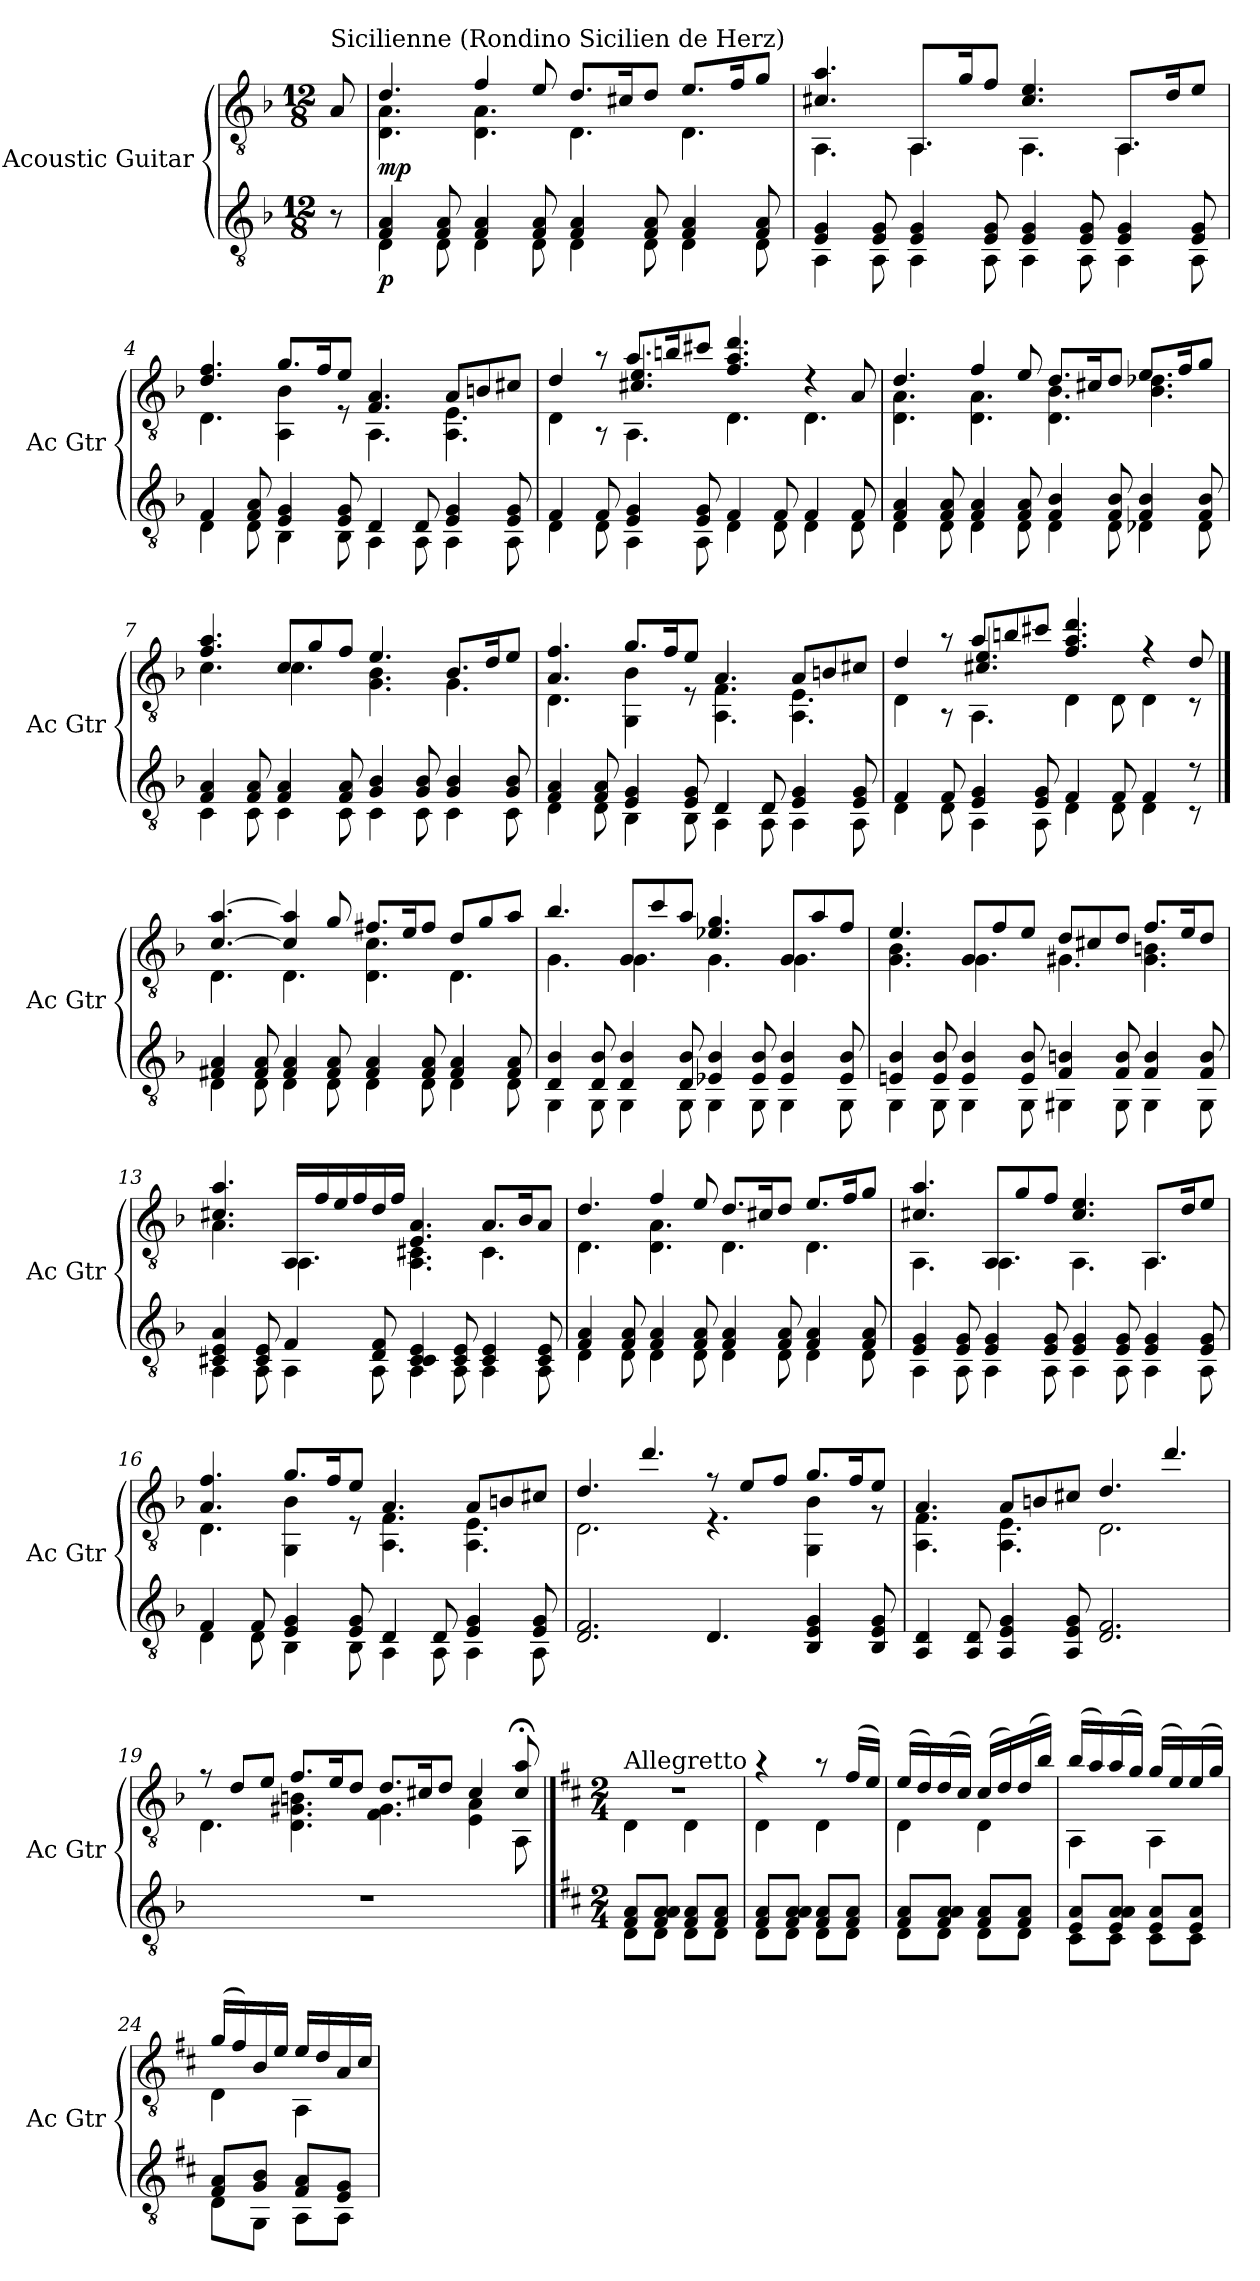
**kern	**dynam	**kern	**dynam
*part2	*part2	*part1	*part1
*staff2	*staff2	*staff1	*staff1
*I"Acoustic Guitar	*	*I"Acoustic Guitar	*
*I'Ac Gtr	*	*I'Ac Gtr	*
*clefGv2	*	*clefGv2	*
*k[b-]	*	*k[b-]	*
*F:	*	*F:	*
*M12/8	*	*M12/8	*
=1	=1	=1	=1
!	!	!LO:TX:a:t=Sicilienne (Rondino Sicilien de Herz)	!
8r	.	8A/	.
=2	=2	=2	=2
*^	*	*^	*
!	!	!LO:DY:b	!	!	!LO:DY:b
4F/ 4A/	4D\	p	4.d/	4.D\ 4.A\	mp
8F/ 8A/	8D\	.	.	.	.
4F/ 4A/	4D\	.	4f/	4.D\ 4.A\	.
8F/ 8A/	8D\	.	8e/	.	.
4F/ 4A/	4D\	.	8.d/L	4.D\	.
.	.	.	16c#X/K	.	.
8F/ 8A/	8D\	.	8d/J	.	.
4F/ 4A/	4D\	.	8.e/L	4.D\	.
.	.	.	16f/K	.	.
8F/ 8A/	8D\	.	8g/J	.	.
=3	=3	=3	=3	=3	=3
4E/ 4G/	4AA\	.	4.c#X/ 4.a/	4.AA\	.
8E/ 8G/	8AA\	.	.	.	.
4E/ 4G/	4AA\	.	8.AA/L	4.AA\	.
.	.	.	16g/K	.	.
8E/ 8G/	8AA\	.	8f/J	.	.
4E/ 4G/	4AA\	.	4.c#/ 4.e/	4.AA\	.
8E/ 8G/	8AA\	.	.	.	.
4E/ 4G/	4AA\	.	8.AA/L	4.AA\	.
.	.	.	16d/K	.	.
8E/ 8G/	8AA\	.	8e/J	.	.
!!LO:LB:g=z	!!
=4	=4	=4	=4	=4	=4
4F/	4D\	.	4.d/ 4.f/	4.D\	.
8F/ 8A/	8D\	.	.	.	.
4E/ 4G/	4BB-\	.	8.g/L	4AA\ 4B-\	.
.	.	.	16f/K	.	.
8E/ 8G/	8BB-\	.	8e/J	8rE	.
4D/	4AA\	.	4.F/ 4.A/	4.AA\	.
8D/	8AA\	.	.	.	.
4E/ 4G/	4AA\	.	8A/L	4.AA\ 4.E\	.
.	.	.	8Bn/	.	.
8E/ 8G/	8AA\	.	8c#X/J	.	.
=5	=5	=5	=5	=5	=5
*	*	*	*	*^	*
4F/	4D\	.	4d/	4D\	4.ryy	.
8F/	8D\	.	8r	8r	.	.
4E/ 4G/	4AA\	.	8.a/L	4.AA\	4.c#X/ 4.e/	.
.	.	.	16bn/K	.	.	.
8E/ 8G/	8AA\	.	8cc#X/J	.	.	.
4F/	4D\	.	4.f/ 4.a/ 4.dd/	4.D\	2.ryy	.
8F/	8D\	.	.	.	.	.
4F/	4D\	.	4r	4.D\	.	.
8F/	8D\	.	8A/	.	.	.
*	*	*	*	*v	*v	*
!!LO:LB:g=z
=6	=6	=6	=6	=6	=6
4F/ 4A/	4D\	.	4.d/	4.D\ 4.A\	.
8F/ 8A/	8D\	.	.	.	.
4F/ 4A/	4D\	.	4f/	4.D\ 4.A\	.
8F/ 8A/	8D\	.	8e/	.	.
4F/ 4B-/	4D\	.	8.d/L	4.D\ 4.B-\	.
.	.	.	16c#X/K	.	.
8F/ 8B-/	8D\	.	8d/J	.	.
4F/ 4B-/	4D-X\	.	8.e/L	4.B-\ 4.d-X\	.
.	.	.	16f/K	.	.
8F/ 8B-/	8D-\	.	8g/J	.	.
=7	=7	=7	=7	=7	=7
4F/ 4A/	4C\	.	4.f/ 4.a/	4.c\	.
8F/ 8A/	8C\	.	.	.	.
4F/ 4A/	4C\	.	8c/L	4.c\	.
.	.	.	8g/	.	.
8F/ 8A/	8C\	.	8f/J	.	.
4G/ 4B-/	4C\	.	4.e/	4.G\ 4.B-\	.
8G/ 8B-/	8C\	.	.	.	.
4G/ 4B-/	4C\	.	8.B-/L	4.G\	.
.	.	.	16d/K	.	.
8G/ 8B-/	8C\	.	8e/J	.	.
!!LO:LB:g=z	!!
=8	=8	=8	=8	=8	=8
4F/ 4A/	4D\	.	4.A/ 4.f/	4.D\	.
8F/ 8A/	8D\	.	.	.	.
4E/ 4G/	4BB-\	.	8.g/L	4GG\ 4B-\	.
.	.	.	16f/K	.	.
8E/ 8G/	8BB-\	.	8e/J	8rE	.
4D/	4AA\	.	4.A/	4.AA\ 4.F\	.
8D/	8AA\	.	.	.	.
4E/ 4G/	4AA\	.	8A/L	4.AA\ 4.E\	.
.	.	.	8Bn/	.	.
8E/ 8G/	8AA\	.	8c#X/J	.	.
=9	=9	=9	=9	=9	=9
*	*	*	*	*^	*
4F/	4D\	.	4d/	4D\	4.ryy	.
8F/	8D\	.	8r	8r	.	.
4E/ 4G/	4AA\	.	8a/L	4.AA\	4.c#X/ 4.e/	.
.	.	.	8bn/	.	.	.
8E/ 8G/	8AA\	.	8cc#X/J	.	.	.
4F/	4D\	.	4.f/ 4.a/ 4.dd/	4D\	2.ryy	.
8F/	8D\	.	.	8D\	.	.
4F/	4D\	.	4r	4D\	.	.
8r	8r	.	8d/	8rC	.	.
*	*	*	*	*v	*v	*
!!LO:PB:g=z
==10	==10	==10	==10	==10	==10
4F#X/ 4A/	4D\	.	[4.c/ [4.a/	4.D\	.
8F#/ 8A/	8D\	.	.	.	.
4F#/ 4A/	4D\	.	4c/] 4a/]	4.D\	.
8F#/ 8A/	8D\	.	8g/	.	.
4F#/ 4A/	4D\	.	8.f#X/L	4.D\ 4.c\	.
.	.	.	16e/K	.	.
8F#/ 8A/	8D\	.	8f#/J	.	.
4F#/ 4A/	4D\	.	8d/L	4.D\	.
.	.	.	8g/	.	.
8F#/ 8A/	8D\	.	8a/J	.	.
=11	=11	=11	=11	=11	=11
4D/ 4B-/	4GG\	.	4.b-/	4.G\	.
8D/ 8B-/	8GG\	.	.	.	.
4D/ 4B-/	4GG\	.	8G/L	4.G\	.
.	.	.	8cc/	.	.
8D/ 8B-/	8GG\	.	8a/J	.	.
4E-X/ 4B-/	4GG\	.	4.e-X/ 4.g/	4.G\	.
8E-/ 8B-/	8GG\	.	.	.	.
4E-/ 4B-/	4GG\	.	8G/L	4.G\	.
.	.	.	8a/	.	.
8E-/ 8B-/	8GG\	.	8f/J	.	.
!!LO:LB:g=z	!!
=12	=12	=12	=12	=12	=12
4En/ 4B-/	4GG\	.	4.e/	4.G\ 4.B-\	.
8E/ 8B-/	8GG\	.	.	.	.
4E/ 4B-/	4GG\	.	8G/L	4.G\	.
.	.	.	8f/	.	.
8E/ 8B-/	8GG\	.	8e/J	.	.
4F/ 4Bn/	4GG#X\	.	8d/L	4.G#X\	.
.	.	.	8c#X/	.	.
8F/ 8B/	8GG#\	.	8d/J	.	.
4F/ 4B/	4GG#\	.	8.f/L	4.G#\ 4.Bn\	.
.	.	.	16e/K	.	.
8F/ 8B/	8GG#\	.	8d/J	.	.
=13	=13	=13	=13	=13	=13
4C#X/ 4E/ 4A/	4AA\	.	4.c#X/ 4.a/	4.A\	.
8C#/ 8E/	8AA\	.	.	.	.
4F/	4AA\	.	16AA/LL	4.AA\	.
.	.	.	16f/	.	.
.	.	.	16e/	.	.
.	.	.	16f/	.	.
8D/ 8F/	8AA\	.	16d/	.	.
.	.	.	16f/JJ	.	.
4C#/ 4C#/ 4E/	4AA\	.	4.E/ 4.A/	4.AA\ 4.C#X\	.
8C#/ 8E/	8AA\	.	.	.	.
4C#/ 4E/	4AA\	.	8.A/L	4.C#\	.
.	.	.	16B-/K	.	.
8C#/ 8E/	8AA\	.	8A/J	.	.
!!LO:LB:g=z	!!
=14	=14	=14	=14	=14	=14
4F/ 4A/	4D\	.	4.d/	4.D\	.
8F/ 8A/	8D\	.	.	.	.
4F/ 4A/	4D\	.	4f/	4.D\ 4.A\	.
8F/ 8A/	8D\	.	8e/	.	.
4F/ 4A/	4D\	.	8.d/L	4.D\	.
.	.	.	16c#X/K	.	.
8F/ 8A/	8D\	.	8d/J	.	.
4F/ 4A/	4D\	.	8.e/L	4.D\	.
.	.	.	16f/K	.	.
8F/ 8A/	8D\	.	8g/J	.	.
=15	=15	=15	=15	=15	=15
4E/ 4G/	4AA\	.	4.c#X/ 4.a/	4.AA\	.
8E/ 8G/	8AA\	.	.	.	.
4E/ 4G/	4AA\	.	8AA/L	4.AA\	.
.	.	.	8g/	.	.
8E/ 8G/	8AA\	.	8f/J	.	.
4E/ 4G/	4AA\	.	4.c#/ 4.e/	4.AA\	.
8E/ 8G/	8AA\	.	.	.	.
4E/ 4G/	4AA\	.	8.AA/L	4.AA\	.
.	.	.	16d/K	.	.
8E/ 8G/	8AA\	.	8e/J	.	.
!!LO:LB:g=z	!!
=16	=16	=16	=16	=16	=16
4F/	4D\	.	4.A/ 4.f/	4.D\	.
8F/	8D\	.	.	.	.
4E/ 4G/	4BB-\	.	8.g/L	4GG\ 4B-\	.
.	.	.	16f/K	.	.
8E/ 8G/	8BB-\	.	8e/J	8rE	.
4D/	4AA\	.	4.A/	4.AA\ 4.F\	.
8D/	8AA\	.	.	.	.
4E/ 4G/	4AA\	.	8A/L	4.AA\ 4.E\	.
.	.	.	8Bn/	.	.
8E/ 8G/	8AA\	.	8c#X/J	.	.
*v	*v	*	*	*	*
=17	=17	=17	=17	=17
2.D/ 2.F/	.	4.d/	2.D\	.
.	.	4.dd/	.	.
4.D/	.	8rf	4.rE	.
.	.	8e/L	.	.
.	.	8f/J	.	.
4BB-/ 4E/ 4G/	.	8.g/L	4GG\ 4B-\	.
.	.	16f/K	.	.
8BB-/ 8E/ 8G/	.	8e/J	8rG	.
!!LO:PB:g=z	!!
=18	=18	=18	=18	=18
4AA/ 4D/	.	4.A/	4.AA\ 4.F\	.
8AA/ 8D/	.	.	.	.
4AA/ 4E/ 4G/	.	8A/L	4.AA\ 4.E\	.
.	.	8Bn/	.	.
8AA/ 8E/ 8G/	.	8c#X/J	.	.
2.D/ 2.F/	.	4.d/	2.D\	.
.	.	4.dd/	.	.
=19	=19	=19	=19	=19
1.r	.	8r	4.D\	.
.	.	8d/L	.	.
.	.	8e/J	.	.
.	.	8.f/L	4.D\ 4.G#X\ 4.Bn\	.
.	.	16e/K	.	.
.	.	8d/J	.	.
.	.	8.d/L	4.F\ 4.G#\	.
.	.	16c#X/K	.	.
.	.	8d/J	.	.
.	.	4c#/	4E\ 4A\	.
.	.	8c#/;< 8a/;<	8AA\	.
!!LO:LB:g=z	!!
==20	==20	==20	==20	==20
*k[f#c#]	*	*k[f#c#]	*	*
*D:	*	*D:	*	*
*M2/4	*	*M2/4	*	*
*^	*	*	*	*
!	!	!	!LO:TX:a:t=Allegretto	!	!
8F#/ 8A/L	8D\L	.	2r	4D\	.
8F#/ 8A/ 8A/J	8D\J	.	.	.	.
8F#/ 8A/L	8D\L	.	.	4D\	.
8F#/ 8A/J	8D\J	.	.	.	.
=21	=21	=21	=21	=21	=21
8F#/ 8A/L	8D\L	.	4r	4D\	.
8F#/ 8A/ 8A/J	8D\J	.	.	.	.
8F#/ 8A/L	8D\L	.	8r	4D\	.
8F#/ 8A/J	8D\J	.	(16f#/LL	.	.
.	.	.	16e/JJ)	.	.
=22	=22	=22	=22	=22	=22
8F#/ 8A/L	8D\L	.	(16e/LL	4D\	.
.	.	.	16d/)	.	.
8F#/ 8A/ 8A/J	8D\J	.	(16d/	.	.
.	.	.	16c#/JJ)	.	.
8F#/ 8A/L	8D\L	.	(16c#/LL	4D\	.
.	.	.	16d/)	.	.
8F#/ 8A/J	8D\J	.	(16d/	.	.
.	.	.	16b/JJ)	.	.
=23	=23	=23	=23	=23	=23
8E/ 8A/L	8C#\L	.	(16b/LL	4AA\	.
.	.	.	16a/)	.	.
8E/ 8A/ 8A/J	8C#\J	.	(16a/	.	.
.	.	.	16g/JJ)	.	.
8E/ 8A/L	8C#\L	.	(16g/LL	4AA\	.
.	.	.	16e/)	.	.
8E/ 8A/J	8C#\J	.	(16e/	.	.
.	.	.	16g/JJ)	.	.
!!LO:LB:g=z	!!
=24	=24	=24	=24	=24	=24
8F#/ 8A/L	8D\L	.	(16g/LL	4D\	.
.	.	.	16f#/)	.	.
8G/ 8B/J	8GG\J	.	16B/	.	.
.	.	.	16e/JJ	.	.
8F#/ 8A/L	8AA\L	.	16e/LL	4AA\	.
.	.	.	16d/	.	.
8E/ 8G/J	8AA\J	.	16A/	.	.
.	.	.	16c#/JJ	.	.
*v	*v	*	*	*	*
*	*	*v	*v	*
=	=	=	=
*-	*-	*-	*-
